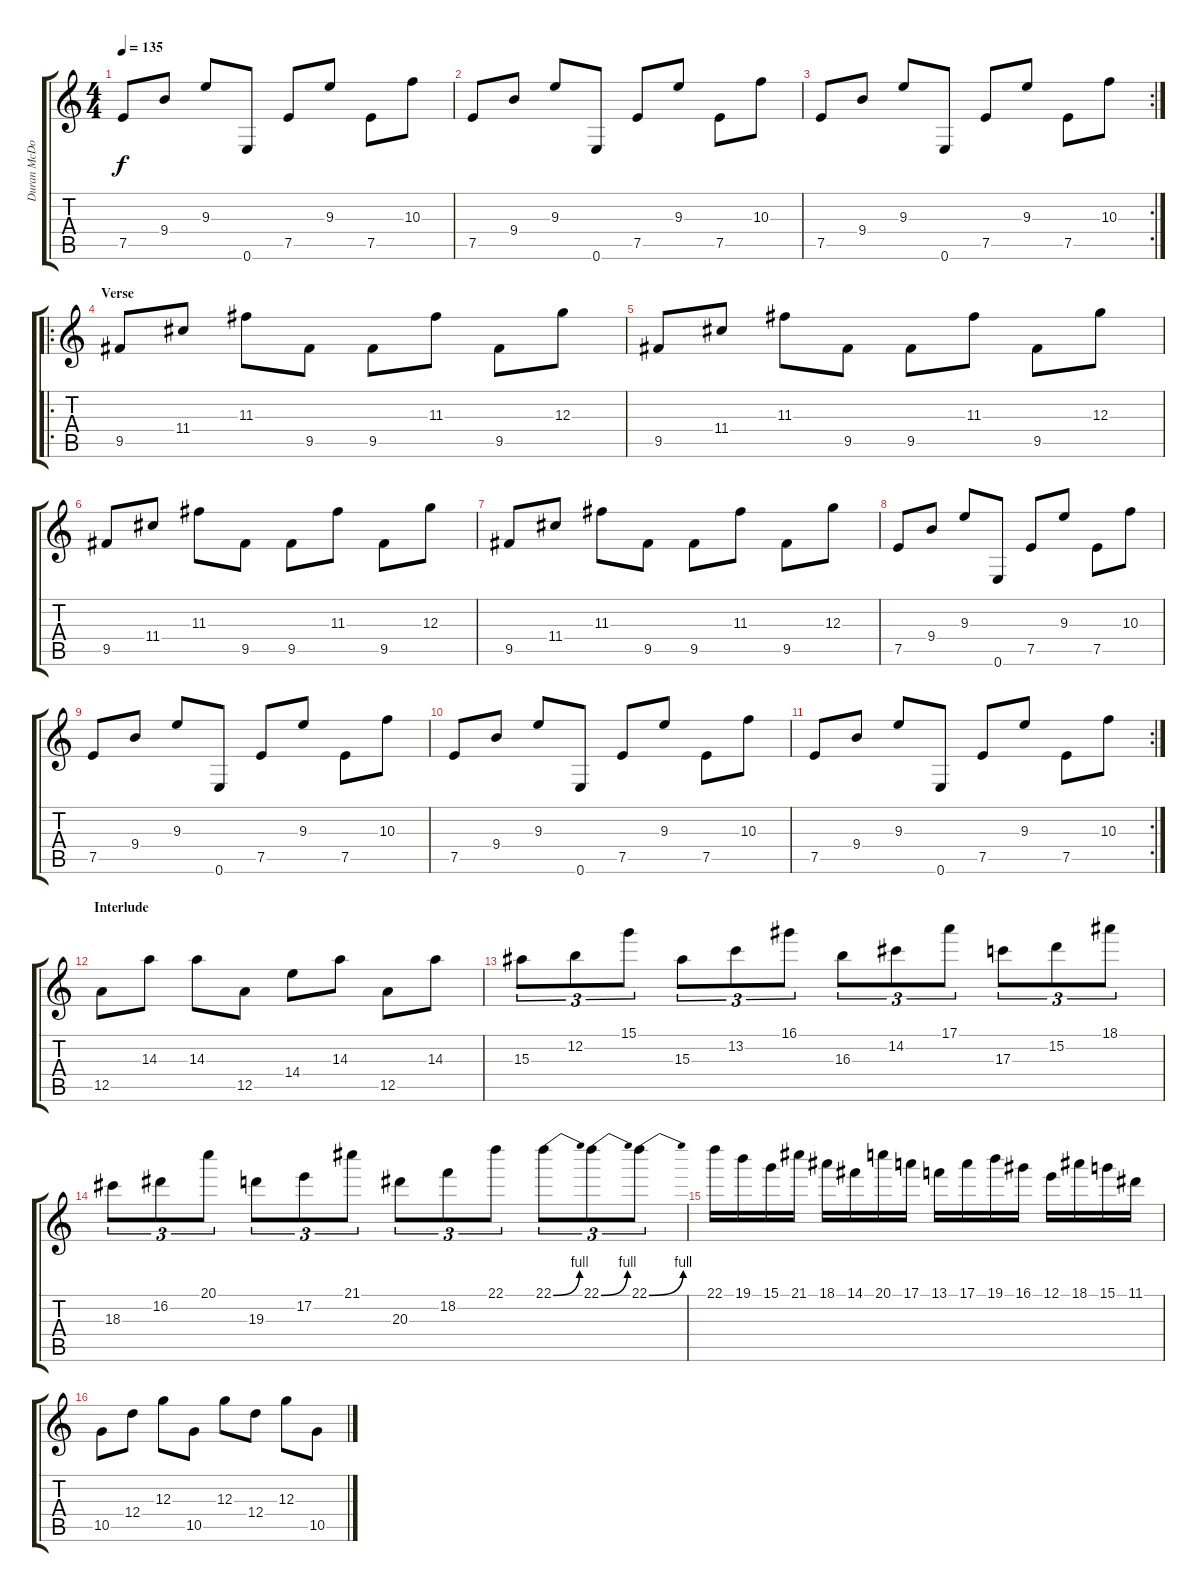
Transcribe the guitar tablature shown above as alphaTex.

\track ("Duran McDowall (Guitar)" "Duran McDo") {instrument overdrivenguitar}
\staff {score tabs}
\tuning (E4 B3 G3 D3 A2 E2) {hide}
\ts (4 4)
\tempo 135
\clef g2
\ks c
7.5.8{dy f} 9.4.8 9.3.8 0.6.8 7.5.8 9.3.8 7.5.8 10.3.8 |
7.5.8 9.4.8 9.3.8 0.6.8 7.5.8 9.3.8 7.5.8 10.3.8 |
\rc 2
7.5.8 9.4.8 9.3.8 0.6.8 7.5.8 9.3.8 7.5.8 10.3.8 |
\ro
\section ("" "Verse")
9.5.8 11.4.8 11.3.8 9.5.8 9.5.8 11.3.8 9.5.8 12.3.8 |
9.5.8 11.4.8 11.3.8 9.5.8 9.5.8 11.3.8 9.5.8 12.3.8 |
9.5.8 11.4.8 11.3.8 9.5.8 9.5.8 11.3.8 9.5.8 12.3.8 |
9.5.8 11.4.8 11.3.8 9.5.8 9.5.8 11.3.8 9.5.8 12.3.8 |
7.5.8 9.4.8 9.3.8 0.6.8 7.5.8 9.3.8 7.5.8 10.3.8 |
7.5.8 9.4.8 9.3.8 0.6.8 7.5.8 9.3.8 7.5.8 10.3.8 |
7.5.8 9.4.8 9.3.8 0.6.8 7.5.8 9.3.8 7.5.8 10.3.8 |
\rc 2
7.5.8 9.4.8 9.3.8 0.6.8 7.5.8 9.3.8 7.5.8 10.3.8 |
\section ("" "Interlude")
12.5.8 14.3.8 14.3.8 12.5.8 14.4.8 14.3.8 12.5.8 14.3.8 |
15.3.8{tu (3 2)} 12.2.8{tu (3 2)} 15.1.8{tu (3 2)} 15.3.8{tu (3 2)} 13.2.8{tu (3 2)} 16.1.8{tu (3 2)} 16.3.8{tu (3 2)} 14.2.8{tu (3 2)} 17.1.8{tu (3 2)} 17.3.8{tu (3 2)} 15.2.8{tu (3 2)} 18.1.8{tu (3 2)} |
18.3.8{tu (3 2)} 16.2.8{tu (3 2)} 20.1.8{tu (3 2)} 19.3.8{tu (3 2)} 17.2.8{tu (3 2)} 21.1.8{tu (3 2)} 20.3.8{tu (3 2)} 18.2.8{tu (3 2)} 22.1.8{tu (3 2)} 22.1{be (bend 0 0 60 4)}.8{tu (3 2)} 22.1{be (bend 0 0 60 4)}.8{tu (3 2)} 22.1{be (bend 0 0 60 4)}.8{tu (3 2)} |
22.1.16 19.1.16 15.1.16 21.1.16 18.1.16 14.1.16 20.1.16 17.1.16 13.1.16 17.1.16 19.1.16 16.1.16 12.1.16 18.1.16 15.1.16 11.1.16 |
10.5.8 12.4.8 12.3.8 10.5.8 12.3.8 12.4.8 12.3.8 10.5.8
